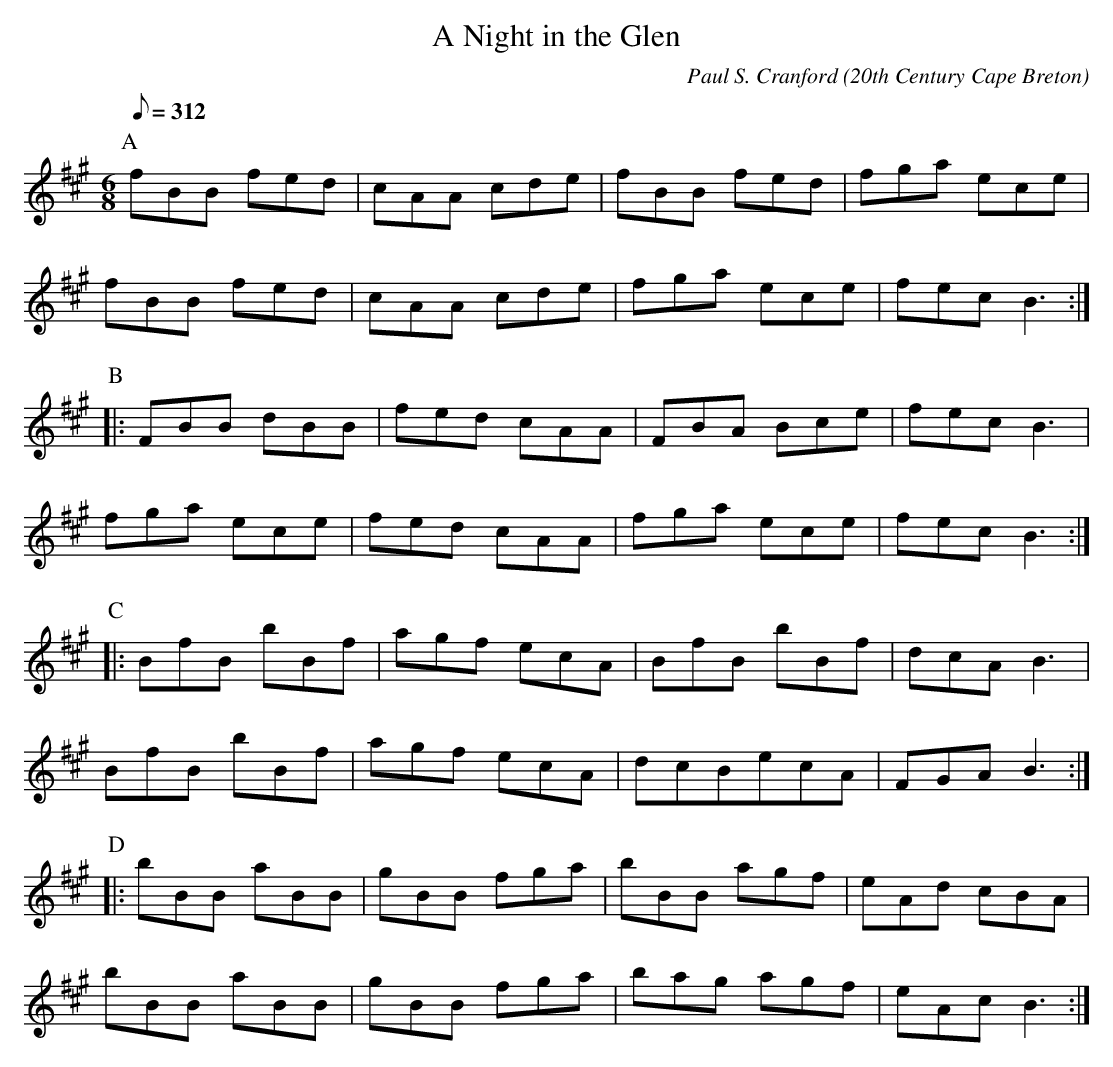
X:1
T:A Night in the Glen
C:Paul S. Cranford
O:20th Century Cape Breton
L:1/8
Q:312
M:6/8
K:Bdor
P:A
fBB fed|cAA cde|fBB fed|fga ece|!
fBB fed|cAA cde|fga ece|fec B3:|!
P:B
|:FBB dBB|fed cAA|FBA Bce|fecB3|!
fga ece|fed cAA|fga ece|fec B3:|!
P:C
|:BfB bBf|agf ecA|BfB bBf|dcA B3|!
BfB bBf|agf ecA|dcBecA|FGA B3:|!
P:D
|:bBB aBB|gBB fga|bBB agf|eAd cBA|!
bBB aBB|gBB fga|bag agf|eAc B3:|!
